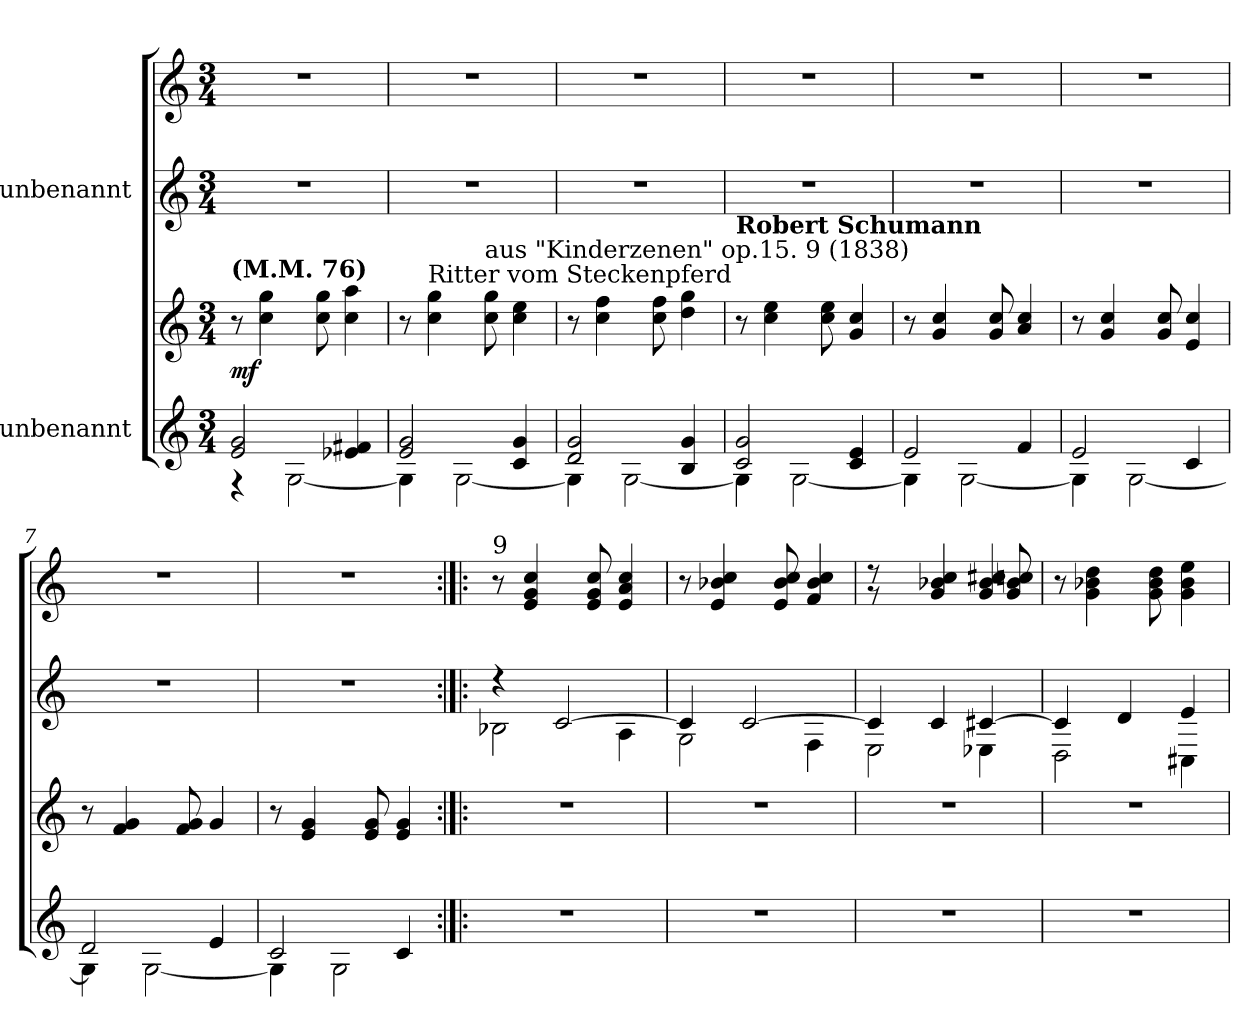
**kern	**kern	**dynam	**kern	**kern
*part2	*part2	*part2	*part1	*part1
*staff4	*staff3	*staff3/4	*staff2	*staff1
*I"unbenannt	*	*	*I"unbenannt	*
*clefG2	*clefG2	*	*clefG2	*clefG2
*k[]	*k[]	*	*k[]	*k[]
*M3/4	*M3/4	*	*M3/4	*M3/4
=1	=1	=1	=1	=1
*^	*	*	*	*
!	!	!LO:TX:a:B:t=(M.M.      76)	!	!	!
!	!	!	!LO:DY:b	!	!
2e/ 2g/	4r	8r	mf	2.r	2.r
.	.	4cc\ 4gg\	.	.	.
.	[2G\	.	.	.	.
.	.	8cc\ 8gg\	.	.	.
4e-X/ 4f#X/	.	4cc\ 4aa\	.	.	.
=2	=2	=2	=2	=2	=2
2e/ 2g/	4G\]	8r	.	2.r	2.r
!	!	!LO:TX:a:t=Ritter vom Steckenpferd	!	!	!
.	.	4cc\ 4gg\	.	.	.
.	[2G\	.	.	.	.
!	!	!LO:TX:a:t=aus "Kinderzenen" op.15. 9 (1838)	!	!	!
.	.	8cc\ 8gg\	.	.	.
4c/ 4g/	.	4cc\ 4ee\	.	.	.
=3	=3	=3	=3	=3	=3
2d/ 2g/	4G\]	8r	.	2.r	2.r
.	.	4cc\ 4ff\	.	.	.
.	[2G\	.	.	.	.
.	.	8cc\ 8ff\	.	.	.
4B/ 4g/	.	4dd\ 4gg\	.	.	.
=4	=4	=4	=4	=4	=4
!	!	!LO:TX:a:B:t=Robert Schumann	!	!	!
2c/ 2g/	4G\]	8r	.	2.r	2.r
.	.	4cc\ 4ee\	.	.	.
.	[2G\	.	.	.	.
.	.	8cc\ 8ee\	.	.	.
4c/ 4e/	.	4g/ 4cc/	.	.	.
!!LO:LB:g=z
=5	=5	=5	=5	=5	=5
2e/	4G\]	8r	.	2.r	2.r
.	.	4g/ 4cc/	.	.	.
.	[2G\	.	.	.	.
.	.	8g/ 8cc/	.	.	.
4f/	.	4a/ 4cc/	.	.	.
=6	=6	=6	=6	=6	=6
2e/	4G\]	8r	.	2.r	2.r
.	.	4g/ 4cc/	.	.	.
.	[2G\	.	.	.	.
.	.	8g/ 8cc/	.	.	.
4c/	.	4e/ 4cc/	.	.	.
=7	=7	=7	=7	=7	=7
2d/	4G\]	8r	.	2.r	2.r
.	.	4f/ 4g/	.	.	.
.	[2G\	.	.	.	.
.	.	8f/ 8g/	.	.	.
4e/	.	4g/	.	.	.
=8	=8	=8	=8	=8	=8
2c/	4G\]	8r	.	2.r	2.r
.	.	4e/ 4g/	.	.	.
.	2G\	.	.	.	.
.	.	8e/ 8g/	.	.	.
4c/	.	4e/ 4g/	.	.	.
*v	*v	*	*	*	*
!!LO:LB:g=z
=9:|!|:	=9:|!|:	=9:|!|:	=9:|!|:	=9:|!|:
*	*	*	*^	*
!	!	!	!	!	!LO:TX:a:t=9
2.r	2.r	.	4r	2B-X\	8r
.	.	.	.	.	4e/ 4g/ 4cc/
.	.	.	[2c/	.	.
.	.	.	.	.	8e/ 8g/ 8cc/
.	.	.	.	4A\	4e/ 4a/ 4cc/
=10	=10	=10	=10	=10	=10
2.r	2.r	.	4c/]	2G\	8r
.	.	.	.	.	4e/ 4b-X/ 4cc/
.	.	.	[2c/	.	.
.	.	.	.	.	8e/ 8b-/ 8cc/
.	.	.	.	4F\	4f/ 4b-/ 4cc/
=11	=11	=11	=11	=11	=11
*	*	*	*	*	*^
2.r	2.r	.	4c/]	2E\	8r	8r
.	.	.	.	.	8ryy	4.ryy
.	.	.	4c/	.	4g/ 4b-X/ 4cc/	.
.	.	.	[4c#X/	4E-X\	4g/ 4b-/ 4cc#X/	8g/ 8b-/ 8ccn/
.	.	.	.	.	.	8ryy
*	*	*	*	*	*v	*v
=12	=12	=12	=12	=12	=12
2.r	2.r	.	4c#/]	2D\	8r
.	.	.	.	.	4g\ 4b-X\ 4dd\
.	.	.	4d/	.	.
.	.	.	.	.	8g\ 8b-\ 8dd\
.	.	.	4e/	4C#X\	4g\ 4b-\ 4ee\
*	*	*	*v	*v	*
=	=	=	=	=
*-	*-	*-	*-	*-
